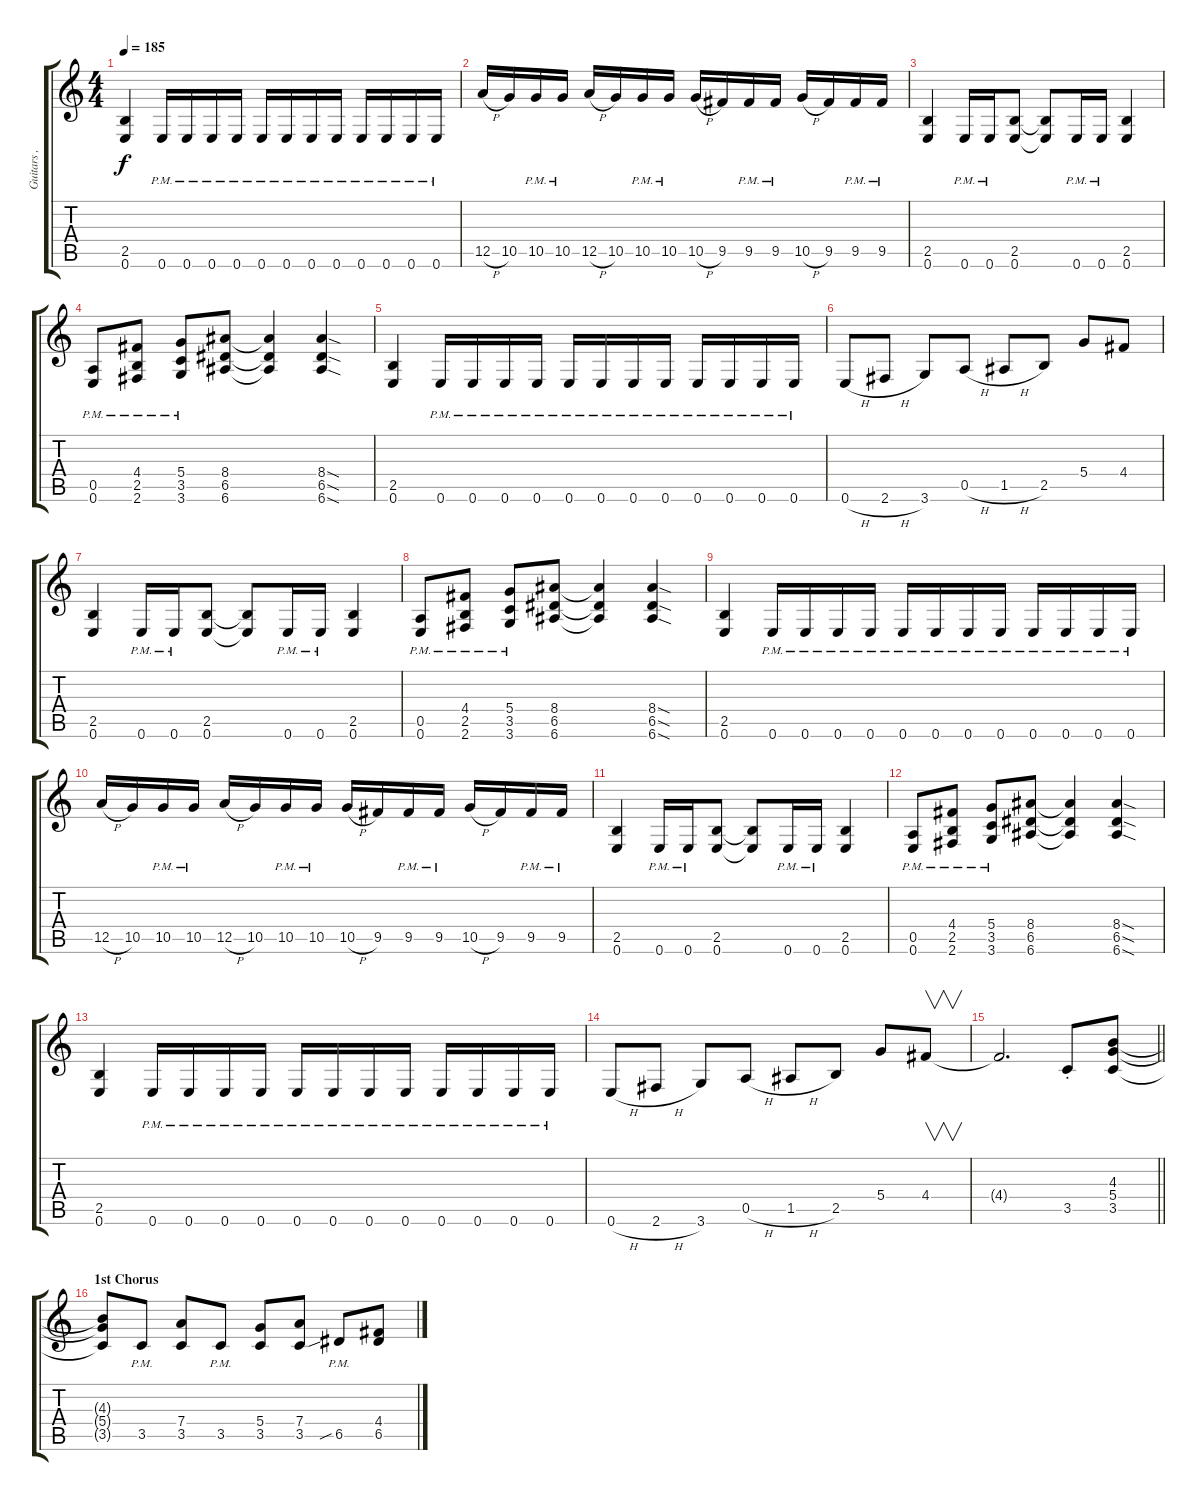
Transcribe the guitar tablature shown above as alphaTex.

\track ("Guitars , Vocals - Corey Beaulieu" "Guitars , ") {instrument distortionguitar}
\staff {score tabs}
\tuning (E4 B3 G3 D3 A2 E2) {hide}
\ts (4 4)
\tempo 185
\clef g2
\ks c
(2.5 0.6).4{dy f} 0.6{pm}.16 0.6{pm}.16 0.6{pm}.16 0.6{pm}.16 0.6{pm}.16 0.6{pm}.16 0.6{pm}.16 0.6{pm}.16 0.6{pm}.16 0.6{pm}.16 0.6{pm}.16 0.6{pm}.16 |
12.5{h}.16 10.5.16 10.5{pm}.16 10.5{pm}.16 12.5{h}.16 10.5.16 10.5{pm}.16 10.5{pm}.16 10.5{h}.16 9.5.16 9.5{pm}.16 9.5{pm}.16 10.5{h}.16 9.5.16 9.5{pm}.16 9.5{pm}.16 |
(2.5 0.6).4 0.6{pm}.16 0.6{pm}.16 (2.5 0.6).8 (2.5{t} 0.6{t}).8 0.6{pm}.16 0.6{pm}.16 (2.5 0.6).4 |
(0.5{pm} 0.6{pm}).8 (4.4{pm} 2.5{pm} 2.6{pm}).8 (5.4{pm} 3.5{pm} 3.6{pm}).8 (8.4 6.5 6.6).8 (8.4{t} 6.5{t} 6.6{t}).4 (8.4{sod} 6.5{sod} 6.6{sod}).4 |
(2.5 0.6).4 0.6{pm}.16 0.6{pm}.16 0.6{pm}.16 0.6{pm}.16 0.6{pm}.16 0.6{pm}.16 0.6{pm}.16 0.6{pm}.16 0.6{pm}.16 0.6{pm}.16 0.6{pm}.16 0.6{pm}.16 |
0.6{h}.8 2.6{h}.8 3.6.8 0.5{h}.8 1.5{h}.8 2.5.8 5.4.8 4.4.8 |
(2.5 0.6).4 0.6{pm}.16 0.6{pm}.16 (2.5 0.6).8 (2.5{t} 0.6{t}).8 0.6{pm}.16 0.6{pm}.16 (2.5 0.6).4 |
(0.5{pm} 0.6{pm}).8 (4.4{pm} 2.5{pm} 2.6{pm}).8 (5.4{pm} 3.5{pm} 3.6{pm}).8 (8.4 6.5 6.6).8 (8.4{t} 6.5{t} 6.6{t}).4 (8.4{sod} 6.5{sod} 6.6{sod}).4 |
(2.5 0.6).4 0.6{pm}.16 0.6{pm}.16 0.6{pm}.16 0.6{pm}.16 0.6{pm}.16 0.6{pm}.16 0.6{pm}.16 0.6{pm}.16 0.6{pm}.16 0.6{pm}.16 0.6{pm}.16 0.6{pm}.16 |
12.5{h}.16 10.5.16 10.5{pm}.16 10.5{pm}.16 12.5{h}.16 10.5.16 10.5{pm}.16 10.5{pm}.16 10.5{h}.16 9.5.16 9.5{pm}.16 9.5{pm}.16 10.5{h}.16 9.5.16 9.5{pm}.16 9.5{pm}.16 |
(2.5 0.6).4 0.6{pm}.16 0.6{pm}.16 (2.5 0.6).8 (2.5{t} 0.6{t}).8 0.6{pm}.16 0.6{pm}.16 (2.5 0.6).4 |
(0.5{pm} 0.6{pm}).8 (4.4{pm} 2.5{pm} 2.6{pm}).8 (5.4{pm} 3.5{pm} 3.6{pm}).8 (8.4 6.5 6.6).8 (8.4{t} 6.5{t} 6.6{t}).4 (8.4{sod} 6.5{sod} 6.6{sod}).4 |
(2.5 0.6).4 0.6{pm}.16 0.6{pm}.16 0.6{pm}.16 0.6{pm}.16 0.6{pm}.16 0.6{pm}.16 0.6{pm}.16 0.6{pm}.16 0.6{pm}.16 0.6{pm}.16 0.6{pm}.16 0.6{pm}.16 |
0.6{h}.8 2.6{h}.8 3.6.8 0.5{h}.8 1.5{h}.8 2.5.8 5.4.8 4.4.8{v} |
\barLineRight lightlight
4.4{t}.2{d} 3.5{st}.8 (4.3 5.4 3.5).8 |
\section ("" "1st Chorus")
(4.3{t} 5.4{t} 3.5{t}).8 3.5{pm}.8 (7.4 3.5).8 3.5{pm}.8 (5.4 3.5).8 (7.4 3.5).8 6.5{sib pm}.8 (4.4 6.5).8
